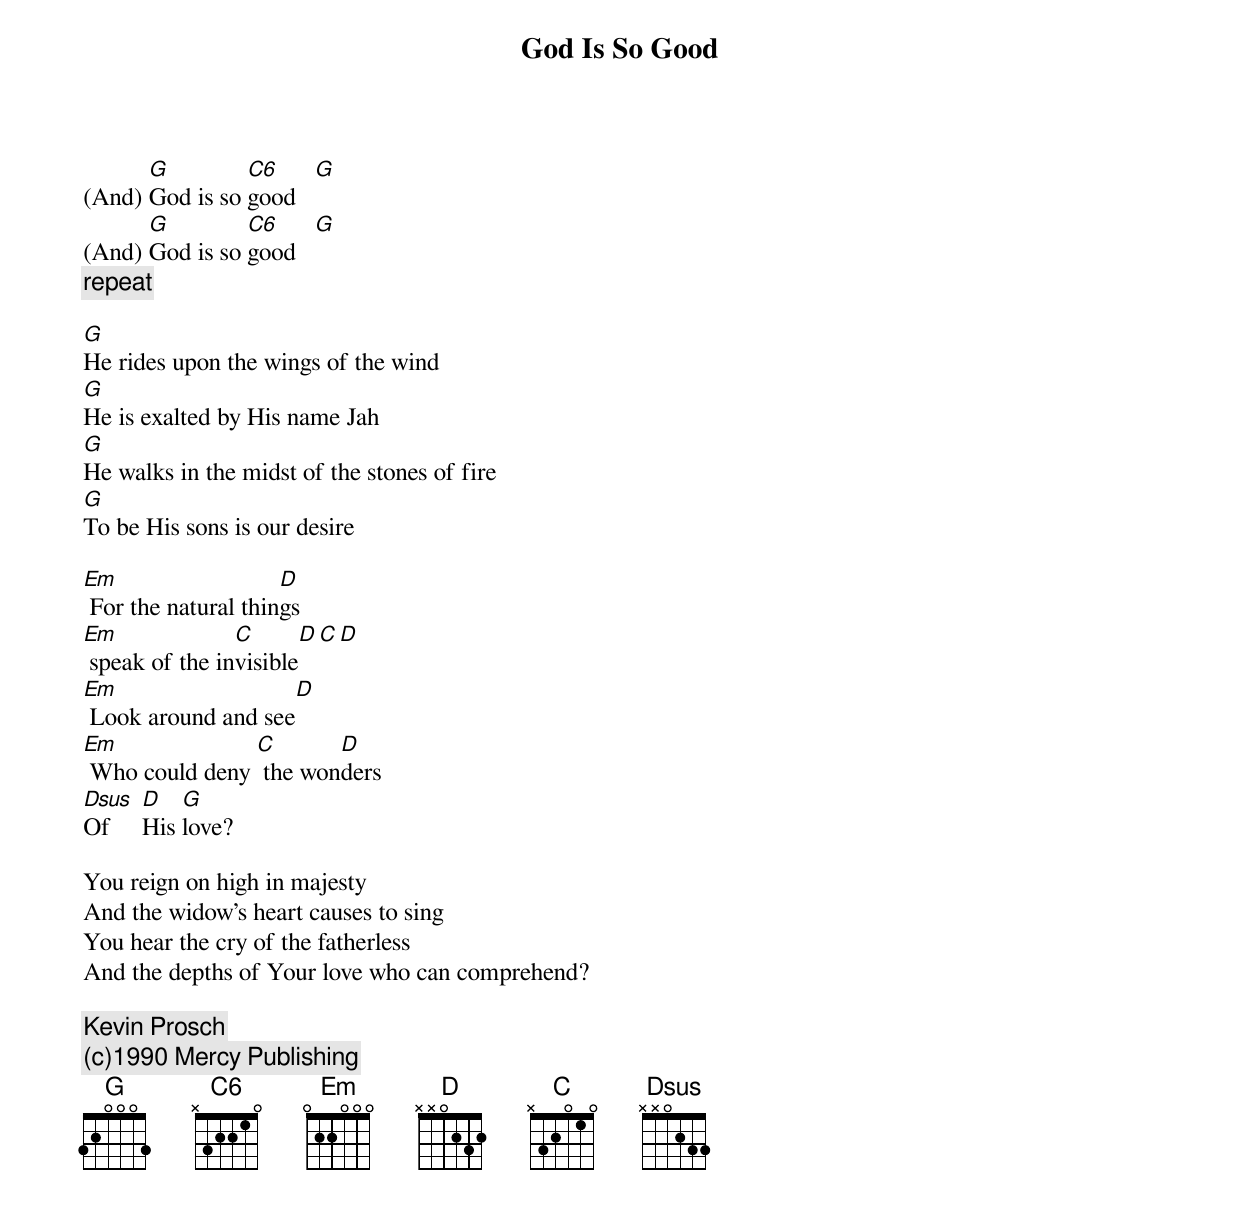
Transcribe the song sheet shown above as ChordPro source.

{title:God Is So Good}
(And) [G]God is so [C6]good   [G]
(And) [G]God is so [C6]good   [G]
{comment:repeat}

[G]He rides upon the wings of the wind
[G]He is exalted by His name Jah
[G]He walks in the midst of the stones of fire
[G]To be His sons is our desire

[Em] For the natural thin[D]gs
[Em] speak of the in[C]visible[D][C][D]
[Em] Look around and see[D]
[Em] Who could deny [C] the won[D]ders
[Dsus]Of     [D]His [G]love?

You reign on high in majesty
And the widow's heart causes to sing
You hear the cry of the fatherless
And the depths of Your love who can comprehend?

{comment:Kevin Prosch}
{comment:(c)1990 Mercy Publishing}
